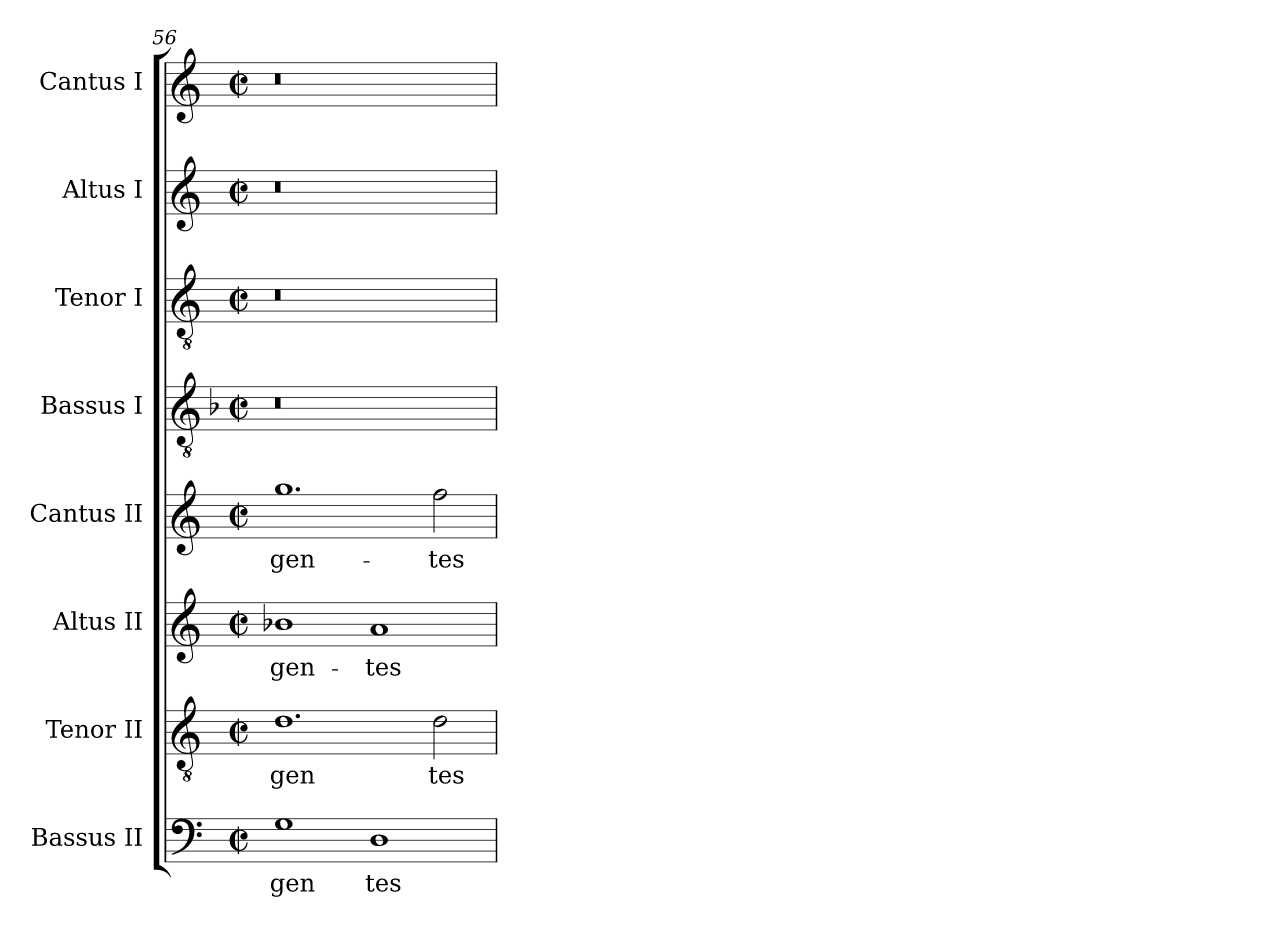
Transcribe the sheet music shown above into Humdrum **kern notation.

**kern	**text	**kern	**text	**kern	**text	**kern	**text	**kern	**kern	**kern	**kern
*part8	*part8	*part7	*part7	*part6	*part6	*part5	*part5	*part4	*part3	*part2	*part1
*staff8	*staff8	*staff7	*staff7	*staff6	*staff6	*staff5	*staff5	*staff4	*staff3	*staff2	*staff1
*I"Bassus II	*	*I"Tenor II	*	*I"Altus II	*	*I"Cantus II	*	*I"Bassus I	*I"Tenor I	*I"Altus I	*I"Cantus I
*clefF4	*	*clefGv2	*	*clefG2	*	*clefG2	*	*clefGv2	*clefGv2	*clefG2	*clefG2
*	*	*	*	*k[]	*	*	*	*k[b-]	*	*k[]	*
*	*	*	*	*C:	*	*	*	*F:	*	*C:	*
*M2/2	*	*M2/2	*	*M2/2	*	*M2/2	*	*M2/2	*M2/2	*M2/2	*M2/2
*met(c|)	*	*met(c|)	*	*met(c|)	*	*met(c|)	*	*met(c|)	*met(c|)	*met(c|)	*met(c|)
=56	=56	=56	=56	=56	=56	=56	=56	=56	=56	=56	=56
!	!LO:LY:b:cj	!	!LO:LY:b:cj	!	!LO:LY:b:cj	!	!LO:LY:b:cj	!	!	!	!
1G	gen	1.d	gen	1b-X	gen-	1.gg	gen-	0r	0r	0r	0r
!	!LO:LY:b:cj	!	!	!	!LO:LY:b:cj	!	!	!	!	!	!
1D	tes	.	.	1a	-tes	.	.	.	.	.	.
!	!	!	!LO:LY:b:cj	!	!	!	!LO:LY:b:cj	!	!	!	!
.	.	2d\	tes	.	.	2ff\	-tes	.	.	.	.
=	=	=	=	=	=	=	=	=	=	=	=
*-	*-	*-	*-	*-	*-	*-	*-	*-	*-	*-	*-
